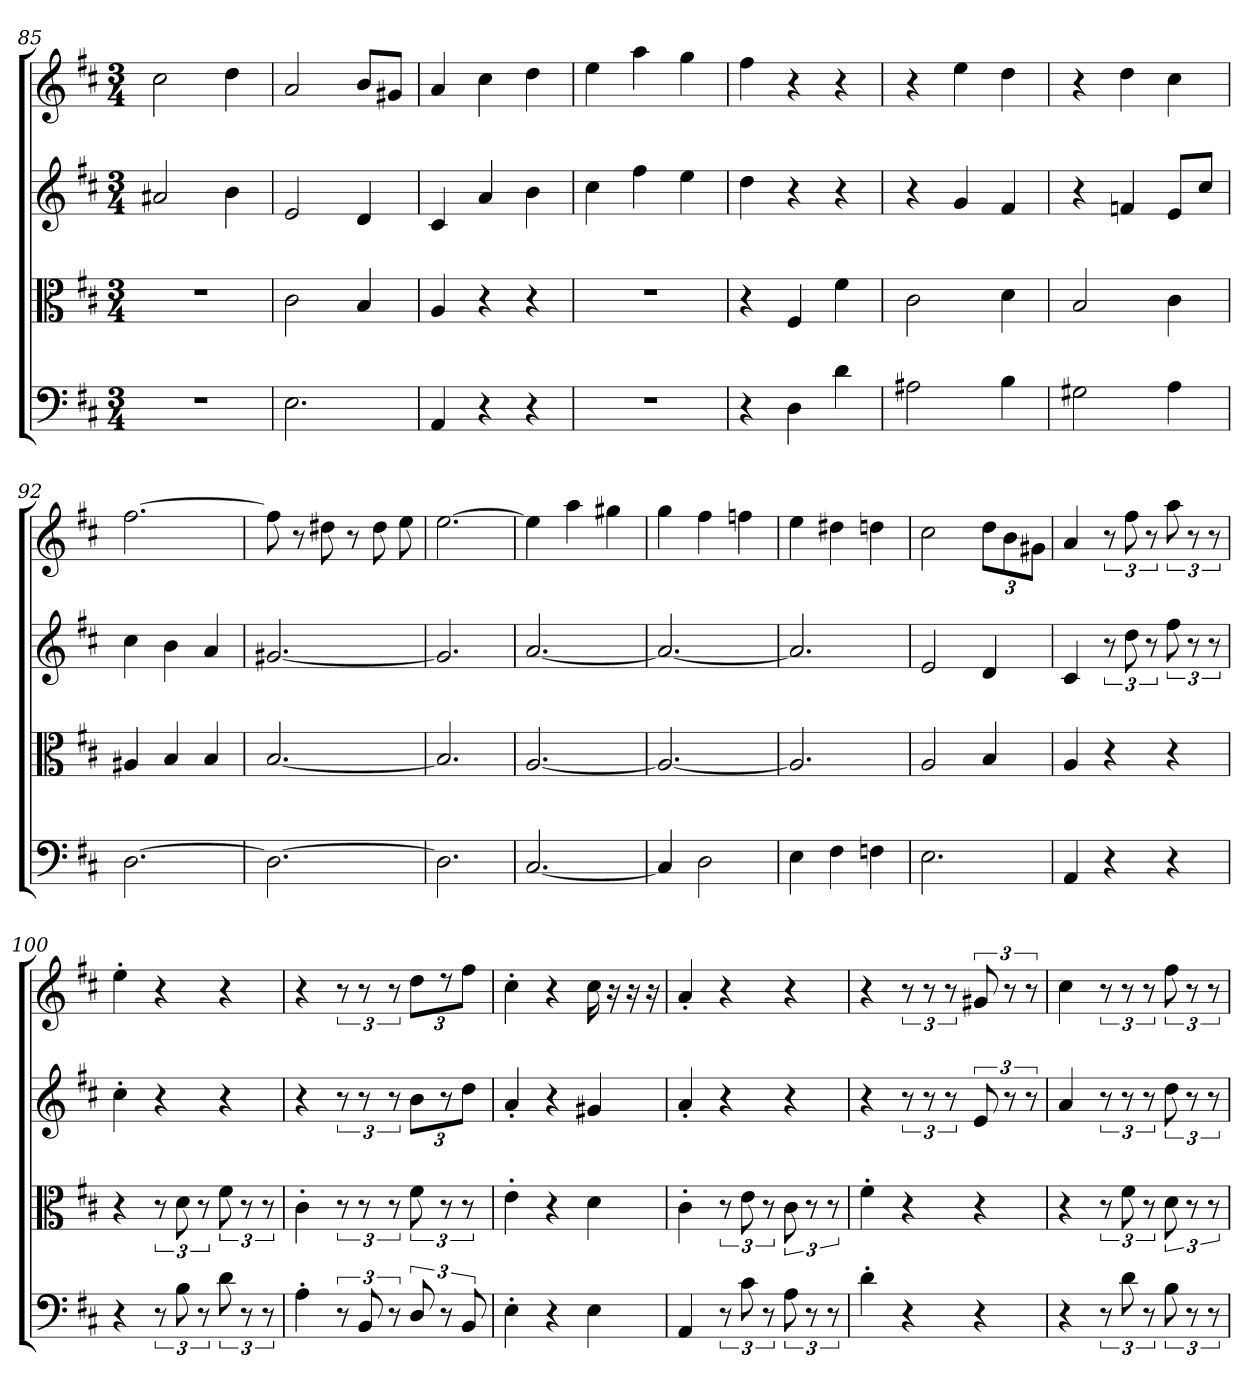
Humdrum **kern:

**kern	**kern	**kern	**kern
*part4	*part3	*part2	*part1
*staff4	*staff3	*staff2	*staff1
*clefF4	*clefC3	*clefG2	*clefG2
*k[f#c#]	*k[f#c#]	*k[f#c#]	*k[f#c#]
*D:	*D:	*D:	*D:
*M3/4	*M3/4	*M3/4	*M3/4
=85	=85	=85	=85
2.r	2.r	2a#X/	2cc#\
.	.	4b\	4dd\
=86	=86	=86	=86
2.E\	2c#\	2e/	2a/
.	4B/	4d/	8b/L
.	.	.	8g#X/J
=87	=87	=87	=87
4AA/	4A/	4c#/	4a/
4r	4r	4a/	4cc#\
4r	4r	4b\	4dd\
=88	=88	=88	=88
2.r	2.r	4cc#\	4ee\
.	.	4ff#\	4aa\
.	.	4ee\	4gg\
=89	=89	=89	=89
4r	4r	4dd\	4ff#\
4D\	4F#/	4r	4r
4d\	4f#\	4r	4r
=90	=90	=90	=90
2A#X\	2c#\	4r	4r
.	.	4g/	4ee\
4B\	4d\	4f#/	4dd\
=91	=91	=91	=91
2G#X\	2B/	4r	4r
.	.	4fn/	4dd\
4A\	4c#\	8e/L	4cc#\
.	.	8cc#/J	.
=92	=92	=92	=92
[2.D\	4A#X/	4cc#\	[2.ff#\
.	4B/	4b\	.
.	4B/	4a/	.
=93	=93	=93	=93
2.D\_	[2.B/	[2.g#X/	8ff#\]
.	.	.	8r
.	.	.	8dd#X\
.	.	.	8r
.	.	.	8dd#\
.	.	.	8ee\
=94	=94	=94	=94
2.D\]	2.B/]	2.g#/]	[2.ee\
=95	=95	=95	=95
[2.C#/	[2.A/	[2.a/	4ee\]
.	.	.	4aa\
.	.	.	4gg#X\
=96	=96	=96	=96
4C#/]	2.A/_	2.a/_	4gg\
2D\	.	.	4ff#\
.	.	.	4ffn\
=97	=97	=97	=97
4E\	2.A/]	2.a/]	4ee\
4F#\	.	.	4dd#X\
4Fn\	.	.	4ddn\
=98	=98	=98	=98
2.E\	2A/	2e/	2cc#\
.	4B/	4d/	12dd\L
.	.	.	12b\
.	.	.	12g#X\J
=99	=99	=99	=99
4AA/	4A/	4c#/	4a/
4r	4r	12r	12r
.	.	12dd\	12ff#\
.	.	12r	12r
4r	4r	12ff#\	12aa\
.	.	12r	12r
.	.	12r	12r
=100	=100	=100	=100
4r	4r	4cc#'\	4ee'\
12r	12r	4r	4r
12B\	12d\	.	.
12r	12r	.	.
12d\	12f#\	4r	4r
12r	12r	.	.
12r	12r	.	.
=101	=101	=101	=101
4A'\	4c#'\	4r	4r
12r	12r	12r	12r
12BB/	12r	12r	12r
12r	12r	12r	12r
12D/	12f#\	12b\L	12dd\L
12r	12r	12r	12r
12BB/	12r	12dd\J	12ff#\J
=102	=102	=102	=102
4E'\	4e'\	4a'/	4cc#'\
4r	4r	4r	4r
4E\	4d\	4g#X/	16cc#\
.	.	.	16r
.	.	.	16r
.	.	.	16r
=103	=103	=103	=103
4AA/	4c#'\	4a'/	4a'/
12r	12r	4r	4r
12c#\	12e\	.	.
12r	12r	.	.
12A\	12c#\	4r	4r
12r	12r	.	.
12r	12r	.	.
=104	=104	=104	=104
4d'\	4f#'\	4r	4r
4r	4r	12r	12r
.	.	12r	12r
.	.	12r	12r
4r	4r	12e/	12g#X/
.	.	12r	12r
.	.	12r	12r
=105	=105	=105	=105
4r	4r	4a/	4cc#\
12r	12r	12r	12r
12d\	12f#\	12r	12r
12r	12r	12r	12r
12B\	12d\	12dd\	12ff#\
12r	12r	12r	12r
12r	12r	12r	12r
=	=	=	=
*-	*-	*-	*-
